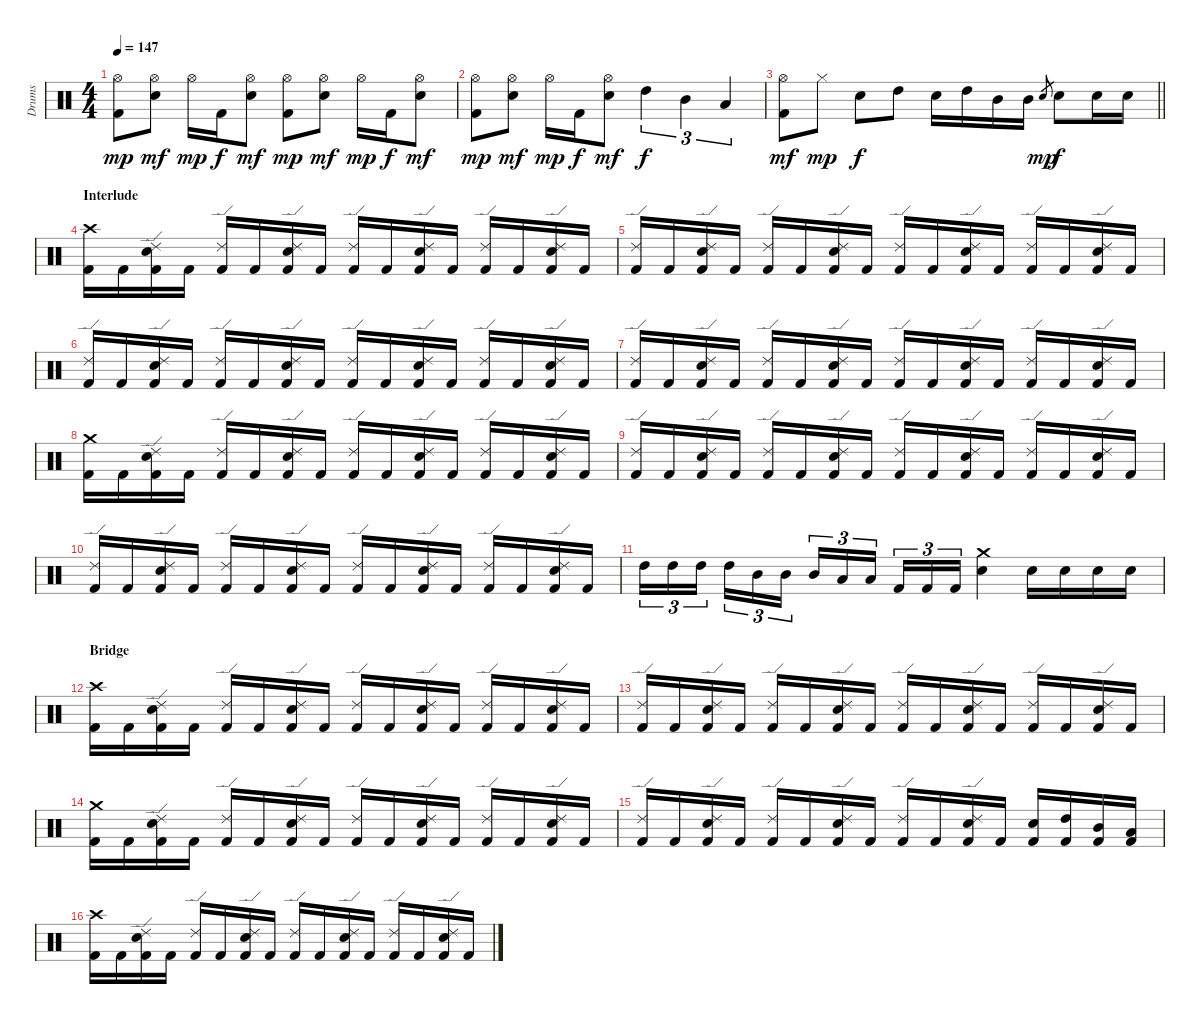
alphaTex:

\track ("Drums" "Drums") {instrument percussion}
\staff {score}
\articulation defaults
\ts (4 4)
\tempo 147
\clef neutral
\ks c
("Hi-Hat (open)" "Kick (hit) 2").8{dy mp} ("Hi-Hat (open)" "Electric Snare (hit)").8{dy mf} "Hi-Hat (open)".16{dy mp} "Kick (hit) 2".16{dy f} ("Hi-Hat (open)" "Electric Snare (hit)").8{dy mf} ("Hi-Hat (open)" "Kick (hit) 2").8{dy mp} ("Hi-Hat (open)" "Electric Snare (hit)").8{dy mf} "Hi-Hat (open)".16{dy mp} "Kick (hit) 2".16{dy f} ("Hi-Hat (open)" "Electric Snare (hit)").8{dy mf} |
("Hi-Hat (open)" "Kick (hit) 2").8{dy mp} ("Hi-Hat (open)" "Electric Snare (hit)").8{dy mf} "Hi-Hat (open)".16{dy mp} "Kick (hit) 2".16{dy f} ("Hi-Hat (open)" "Electric Snare (hit)").8{dy mf} "High Tom (hit)".4{tu (3 2) dy f} "Mid Tom (hit)".4{tu (3 2)} "Low Tom (hit)".4{tu (3 2)} |
\barLineRight lightlight
("Hi-Hat (open)" "Kick (hit) 2").8{dy mf} "Hi-Hat (closed)".8{dy mp} "Electric Snare (hit)".8{dy f} "High Tom (hit)".8 "Electric Snare (hit)".16 "High Tom (hit)".16 "Mid Tom (hit)".16 "Mid Tom (hit)".16 "Electric Snare (hit)".8{gr dy mp} "Electric Snare (hit)".8{dy f} "Electric Snare (hit)".16 "Electric Snare (hit)".16 |
\section ("" "Interlude")
("Crash high (hit)" "Kick (hit) 2").16 "Kick (hit) 2".16 ("Ride (edge) 2" "Electric Snare (hit)" "Kick (hit) 2").16 "Kick (hit) 2".16 ("Ride (edge) 2" "Kick (hit) 2").16 "Kick (hit) 2".16 ("Ride (edge) 2" "Electric Snare (hit)" "Kick (hit) 2").16 "Kick (hit) 2".16 ("Ride (edge) 2" "Kick (hit) 2").16 "Kick (hit) 2".16 ("Ride (edge) 2" "Electric Snare (hit)" "Kick (hit) 2").16 "Kick (hit) 2".16 ("Ride (edge) 2" "Kick (hit) 2").16 "Kick (hit) 2".16 ("Ride (edge) 2" "Electric Snare (hit)" "Kick (hit) 2").16 "Kick (hit) 2".16 |
("Ride (edge) 2" "Kick (hit) 2").16 "Kick (hit) 2".16 ("Ride (edge) 2" "Electric Snare (hit)" "Kick (hit) 2").16 "Kick (hit) 2".16 ("Ride (edge) 2" "Kick (hit) 2").16 "Kick (hit) 2".16 ("Ride (edge) 2" "Electric Snare (hit)" "Kick (hit) 2").16 "Kick (hit) 2".16 ("Ride (edge) 2" "Kick (hit) 2").16 "Kick (hit) 2".16 ("Ride (edge) 2" "Electric Snare (hit)" "Kick (hit) 2").16 "Kick (hit) 2".16 ("Ride (edge) 2" "Kick (hit) 2").16 "Kick (hit) 2".16 ("Ride (edge) 2" "Electric Snare (hit)" "Kick (hit) 2").16 "Kick (hit) 2".16 |
("Ride (edge) 2" "Kick (hit) 2").16 "Kick (hit) 2".16 ("Ride (edge) 2" "Electric Snare (hit)" "Kick (hit) 2").16 "Kick (hit) 2".16 ("Ride (edge) 2" "Kick (hit) 2").16 "Kick (hit) 2".16 ("Ride (edge) 2" "Electric Snare (hit)" "Kick (hit) 2").16 "Kick (hit) 2".16 ("Ride (edge) 2" "Kick (hit) 2").16 "Kick (hit) 2".16 ("Ride (edge) 2" "Electric Snare (hit)" "Kick (hit) 2").16 "Kick (hit) 2".16 ("Ride (edge) 2" "Kick (hit) 2").16 "Kick (hit) 2".16 ("Ride (edge) 2" "Electric Snare (hit)" "Kick (hit) 2").16 "Kick (hit) 2".16 |
("Ride (edge) 2" "Kick (hit) 2").16 "Kick (hit) 2".16 ("Ride (edge) 2" "Electric Snare (hit)" "Kick (hit) 2").16 "Kick (hit) 2".16 ("Ride (edge) 2" "Kick (hit) 2").16 "Kick (hit) 2".16 ("Ride (edge) 2" "Electric Snare (hit)" "Kick (hit) 2").16 "Kick (hit) 2".16 ("Ride (edge) 2" "Kick (hit) 2").16 "Kick (hit) 2".16 ("Ride (edge) 2" "Electric Snare (hit)" "Kick (hit) 2").16 "Kick (hit) 2".16 ("Ride (edge) 2" "Kick (hit) 2").16 "Kick (hit) 2".16 ("Ride (edge) 2" "Electric Snare (hit)" "Kick (hit) 2").16 "Kick (hit) 2".16 |
("Crash medium (hit)" "Kick (hit) 2").16 "Kick (hit) 2".16 ("Ride (edge) 2" "Electric Snare (hit)" "Kick (hit) 2").16 "Kick (hit) 2".16 ("Ride (edge) 2" "Kick (hit) 2").16 "Kick (hit) 2".16 ("Ride (edge) 2" "Electric Snare (hit)" "Kick (hit) 2").16 "Kick (hit) 2".16 ("Ride (edge) 2" "Kick (hit) 2").16 "Kick (hit) 2".16 ("Ride (edge) 2" "Electric Snare (hit)" "Kick (hit) 2").16 "Kick (hit) 2".16 ("Ride (edge) 2" "Kick (hit) 2").16 "Kick (hit) 2".16 ("Ride (edge) 2" "Electric Snare (hit)" "Kick (hit) 2").16 "Kick (hit) 2".16 |
("Ride (edge) 2" "Kick (hit) 2").16 "Kick (hit) 2".16 ("Ride (edge) 2" "Electric Snare (hit)" "Kick (hit) 2").16 "Kick (hit) 2".16 ("Ride (edge) 2" "Kick (hit) 2").16 "Kick (hit) 2".16 ("Ride (edge) 2" "Electric Snare (hit)" "Kick (hit) 2").16 "Kick (hit) 2".16 ("Ride (edge) 2" "Kick (hit) 2").16 "Kick (hit) 2".16 ("Ride (edge) 2" "Electric Snare (hit)" "Kick (hit) 2").16 "Kick (hit) 2".16 ("Ride (edge) 2" "Kick (hit) 2").16 "Kick (hit) 2".16 ("Ride (edge) 2" "Electric Snare (hit)" "Kick (hit) 2").16 "Kick (hit) 2".16 |
("Ride (edge) 2" "Kick (hit) 2").16 "Kick (hit) 2".16 ("Ride (edge) 2" "Electric Snare (hit)" "Kick (hit) 2").16 "Kick (hit) 2".16 ("Ride (edge) 2" "Kick (hit) 2").16 "Kick (hit) 2".16 ("Ride (edge) 2" "Electric Snare (hit)" "Kick (hit) 2").16 "Kick (hit) 2".16 ("Ride (edge) 2" "Kick (hit) 2").16 "Kick (hit) 2".16 ("Ride (edge) 2" "Electric Snare (hit)" "Kick (hit) 2").16 "Kick (hit) 2".16 ("Ride (edge) 2" "Kick (hit) 2").16 "Kick (hit) 2".16 ("Ride (edge) 2" "Electric Snare (hit)" "Kick (hit) 2").16 "Kick (hit) 2".16 |
"High Tom (hit)".16{tu (3 2)} "High Tom (hit)".16{tu (3 2)} "High Tom (hit)".16{tu (3 2)} "High Tom (hit)".16{tu (3 2)} "Mid Tom (hit)".16{tu (3 2)} "Mid Tom (hit)".16{tu (3 2)} "Mid Tom (hit)".16{tu (3 2)} "Low Tom (hit)".16{tu (3 2)} "Low Tom (hit)".16{tu (3 2)} "Kick (hit) 2".16{tu (3 2)} "Kick (hit) 2".16{tu (3 2)} "Kick (hit) 2".16{tu (3 2)} ("Crash medium (hit)" "Electric Snare (hit)").4 "Electric Snare (hit)".16 "Electric Snare (hit)".16 "Electric Snare (hit)".16 "Electric Snare (hit)".16 |
\section ("" "Bridge")
("Crash high (hit)" "Kick (hit) 2").16 "Kick (hit) 2".16 ("Ride (edge) 2" "Electric Snare (hit)" "Kick (hit) 2").16 "Kick (hit) 2".16 ("Ride (edge) 2" "Kick (hit) 2").16 "Kick (hit) 2".16 ("Ride (edge) 2" "Electric Snare (hit)" "Kick (hit) 2").16 "Kick (hit) 2".16 ("Ride (edge) 2" "Kick (hit) 2").16 "Kick (hit) 2".16 ("Ride (edge) 2" "Electric Snare (hit)" "Kick (hit) 2").16 "Kick (hit) 2".16 ("Ride (edge) 2" "Kick (hit) 2").16 "Kick (hit) 2".16 ("Ride (edge) 2" "Electric Snare (hit)" "Kick (hit) 2").16 "Kick (hit) 2".16 |
("Ride (edge) 2" "Kick (hit) 2").16 "Kick (hit) 2".16 ("Ride (edge) 2" "Electric Snare (hit)" "Kick (hit) 2").16 "Kick (hit) 2".16 ("Ride (edge) 2" "Kick (hit) 2").16 "Kick (hit) 2".16 ("Ride (edge) 2" "Electric Snare (hit)" "Kick (hit) 2").16 "Kick (hit) 2".16 ("Ride (edge) 2" "Kick (hit) 2").16 "Kick (hit) 2".16 ("Ride (edge) 2" "Electric Snare (hit)" "Kick (hit) 2").16 "Kick (hit) 2".16 ("Ride (edge) 2" "Kick (hit) 2").16 "Kick (hit) 2".16 ("Ride (edge) 2" "Electric Snare (hit)" "Kick (hit) 2").16 "Kick (hit) 2".16 |
("Crash medium (hit)" "Kick (hit) 2").16 "Kick (hit) 2".16 ("Ride (edge) 2" "Electric Snare (hit)" "Kick (hit) 2").16 "Kick (hit) 2".16 ("Ride (edge) 2" "Kick (hit) 2").16 "Kick (hit) 2".16 ("Ride (edge) 2" "Electric Snare (hit)" "Kick (hit) 2").16 "Kick (hit) 2".16 ("Ride (edge) 2" "Kick (hit) 2").16 "Kick (hit) 2".16 ("Ride (edge) 2" "Electric Snare (hit)" "Kick (hit) 2").16 "Kick (hit) 2".16 ("Ride (edge) 2" "Kick (hit) 2").16 "Kick (hit) 2".16 ("Ride (edge) 2" "Electric Snare (hit)" "Kick (hit) 2").16 "Kick (hit) 2".16 |
("Ride (edge) 2" "Kick (hit) 2").16 "Kick (hit) 2".16 ("Ride (edge) 2" "Electric Snare (hit)" "Kick (hit) 2").16 "Kick (hit) 2".16 ("Ride (edge) 2" "Kick (hit) 2").16 "Kick (hit) 2".16 ("Ride (edge) 2" "Electric Snare (hit)" "Kick (hit) 2").16 "Kick (hit) 2".16 ("Ride (edge) 2" "Kick (hit) 2").16 "Kick (hit) 2".16 ("Ride (edge) 2" "Electric Snare (hit)" "Kick (hit) 2").16 "Kick (hit) 2".16 ("Electric Snare (hit)" "Kick (hit) 2").16 ("High Tom (hit)" "Kick (hit) 2").16 ("Mid Tom (hit)" "Kick (hit) 2").16 ("Low Tom (hit)" "Kick (hit) 2").16 |
("Crash high (hit)" "Kick (hit) 2").16 "Kick (hit) 2".16 ("Ride (edge) 2" "Electric Snare (hit)" "Kick (hit) 2").16 "Kick (hit) 2".16 ("Ride (edge) 2" "Kick (hit) 2").16 "Kick (hit) 2".16 ("Ride (edge) 2" "Electric Snare (hit)" "Kick (hit) 2").16 "Kick (hit) 2".16 ("Ride (edge) 2" "Kick (hit) 2").16 "Kick (hit) 2".16 ("Ride (edge) 2" "Electric Snare (hit)" "Kick (hit) 2").16 "Kick (hit) 2".16 ("Ride (edge) 2" "Kick (hit) 2").16 "Kick (hit) 2".16 ("Ride (edge) 2" "Electric Snare (hit)" "Kick (hit) 2").16 "Kick (hit) 2".16
